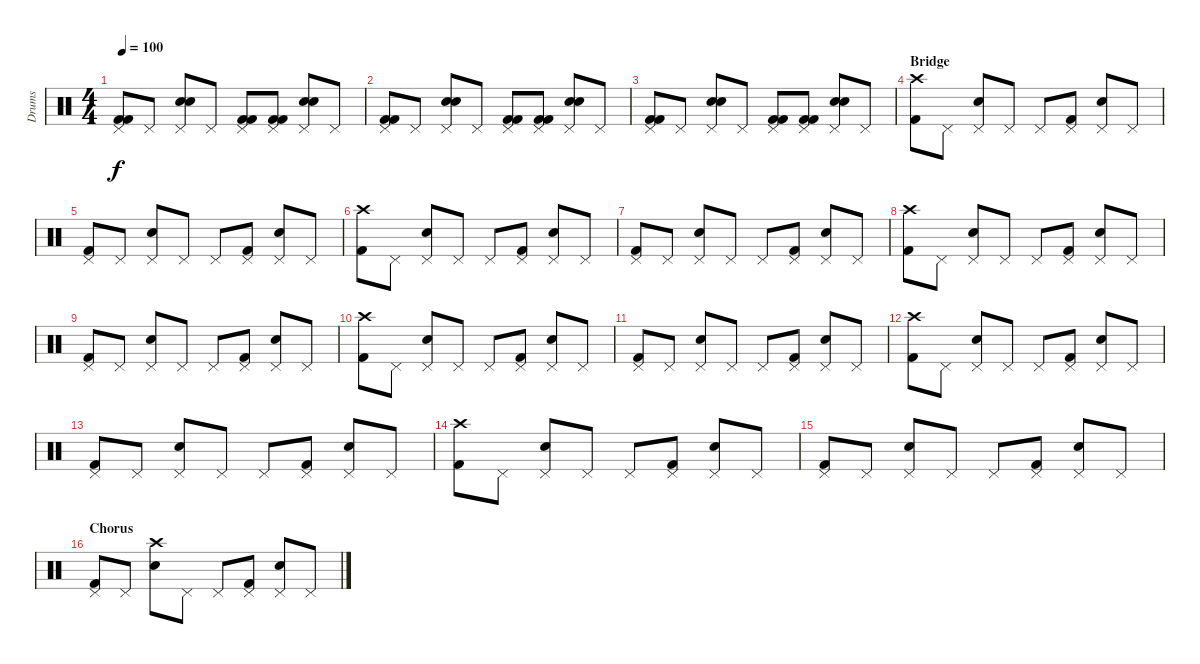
\track ("Drums" "Drums") {instrument percussion}
\staff {score}
\articulation defaults
\ts (4 4)
\tempo 100
\clef neutral
\ks c
("Pedal Hi-Hat (hit)" "Kick (hit) 2" "Kick (hit) 2").8{dy f} "Pedal Hi-Hat (hit)".8 ("Pedal Hi-Hat (hit)" "Snare (hit) 2" "Snare (hit) 2").8 "Pedal Hi-Hat (hit)".8 ("Pedal Hi-Hat (hit)" "Kick (hit) 2" "Kick (hit) 2").8 ("Pedal Hi-Hat (hit)" "Kick (hit) 2" "Kick (hit) 2").8 ("Pedal Hi-Hat (hit)" "Snare (hit) 2" "Snare (hit) 2").8 "Pedal Hi-Hat (hit)".8 |
("Pedal Hi-Hat (hit)" "Kick (hit) 2" "Kick (hit) 2").8 "Pedal Hi-Hat (hit)".8 ("Pedal Hi-Hat (hit)" "Snare (hit) 2" "Snare (hit) 2").8 "Pedal Hi-Hat (hit)".8 ("Pedal Hi-Hat (hit)" "Kick (hit) 2" "Kick (hit) 2").8 ("Pedal Hi-Hat (hit)" "Kick (hit) 2" "Kick (hit) 2").8 ("Pedal Hi-Hat (hit)" "Snare (hit) 2" "Snare (hit) 2").8 "Pedal Hi-Hat (hit)".8 |
("Pedal Hi-Hat (hit)" "Kick (hit) 2" "Kick (hit) 2").8 "Pedal Hi-Hat (hit)".8 ("Pedal Hi-Hat (hit)" "Snare (hit) 2" "Snare (hit) 2").8 "Pedal Hi-Hat (hit)".8 ("Pedal Hi-Hat (hit)" "Kick (hit) 2" "Kick (hit) 2").8 ("Pedal Hi-Hat (hit)" "Kick (hit) 2" "Kick (hit) 2").8 ("Pedal Hi-Hat (hit)" "Snare (hit) 2" "Snare (hit) 2").8 "Pedal Hi-Hat (hit)".8 |
\section ("" "Bridge")
("Crash high (hit)" "Kick (hit) 2").8 "Pedal Hi-Hat (hit)".8 ("Pedal Hi-Hat (hit)" "Snare (hit) 2").8 "Pedal Hi-Hat (hit)".8 "Pedal Hi-Hat (hit)".8 ("Pedal Hi-Hat (hit)" "Kick (hit) 2").8 ("Pedal Hi-Hat (hit)" "Snare (hit) 2").8 "Pedal Hi-Hat (hit)".8 |
("Pedal Hi-Hat (hit)" "Kick (hit) 2").8 "Pedal Hi-Hat (hit)".8 ("Pedal Hi-Hat (hit)" "Snare (hit) 2").8 "Pedal Hi-Hat (hit)".8 "Pedal Hi-Hat (hit)".8 ("Pedal Hi-Hat (hit)" "Kick (hit) 2").8 ("Pedal Hi-Hat (hit)" "Snare (hit) 2").8 "Pedal Hi-Hat (hit)".8 |
("Crash high (hit)" "Kick (hit) 2").8 "Pedal Hi-Hat (hit)".8 ("Pedal Hi-Hat (hit)" "Snare (hit) 2").8 "Pedal Hi-Hat (hit)".8 "Pedal Hi-Hat (hit)".8 ("Pedal Hi-Hat (hit)" "Kick (hit) 2").8 ("Pedal Hi-Hat (hit)" "Snare (hit) 2").8 "Pedal Hi-Hat (hit)".8 |
("Pedal Hi-Hat (hit)" "Kick (hit) 2").8 "Pedal Hi-Hat (hit)".8 ("Pedal Hi-Hat (hit)" "Snare (hit) 2").8 "Pedal Hi-Hat (hit)".8 "Pedal Hi-Hat (hit)".8 ("Pedal Hi-Hat (hit)" "Kick (hit) 2").8 ("Pedal Hi-Hat (hit)" "Snare (hit) 2").8 "Pedal Hi-Hat (hit)".8 |
("Crash high (hit)" "Kick (hit) 2").8 "Pedal Hi-Hat (hit)".8 ("Pedal Hi-Hat (hit)" "Snare (hit) 2").8 "Pedal Hi-Hat (hit)".8 "Pedal Hi-Hat (hit)".8 ("Pedal Hi-Hat (hit)" "Kick (hit) 2").8 ("Pedal Hi-Hat (hit)" "Snare (hit) 2").8 "Pedal Hi-Hat (hit)".8 |
("Pedal Hi-Hat (hit)" "Kick (hit) 2").8 "Pedal Hi-Hat (hit)".8 ("Pedal Hi-Hat (hit)" "Snare (hit) 2").8 "Pedal Hi-Hat (hit)".8 "Pedal Hi-Hat (hit)".8 ("Pedal Hi-Hat (hit)" "Kick (hit) 2").8 ("Pedal Hi-Hat (hit)" "Snare (hit) 2").8 "Pedal Hi-Hat (hit)".8 |
("Crash high (hit)" "Kick (hit) 2").8 "Pedal Hi-Hat (hit)".8 ("Pedal Hi-Hat (hit)" "Snare (hit) 2").8 "Pedal Hi-Hat (hit)".8 "Pedal Hi-Hat (hit)".8 ("Pedal Hi-Hat (hit)" "Kick (hit) 2").8 ("Pedal Hi-Hat (hit)" "Snare (hit) 2").8 "Pedal Hi-Hat (hit)".8 |
("Pedal Hi-Hat (hit)" "Kick (hit) 2").8 "Pedal Hi-Hat (hit)".8 ("Pedal Hi-Hat (hit)" "Snare (hit) 2").8 "Pedal Hi-Hat (hit)".8 "Pedal Hi-Hat (hit)".8 ("Pedal Hi-Hat (hit)" "Kick (hit) 2").8 ("Pedal Hi-Hat (hit)" "Snare (hit) 2").8 "Pedal Hi-Hat (hit)".8 |
("Crash high (hit)" "Kick (hit) 2").8 "Pedal Hi-Hat (hit)".8 ("Pedal Hi-Hat (hit)" "Snare (hit) 2").8 "Pedal Hi-Hat (hit)".8 "Pedal Hi-Hat (hit)".8 ("Pedal Hi-Hat (hit)" "Kick (hit) 2").8 ("Pedal Hi-Hat (hit)" "Snare (hit) 2").8 "Pedal Hi-Hat (hit)".8 |
("Pedal Hi-Hat (hit)" "Kick (hit) 2").8 "Pedal Hi-Hat (hit)".8 ("Pedal Hi-Hat (hit)" "Snare (hit) 2").8 "Pedal Hi-Hat (hit)".8 "Pedal Hi-Hat (hit)".8 ("Pedal Hi-Hat (hit)" "Kick (hit) 2").8 ("Pedal Hi-Hat (hit)" "Snare (hit) 2").8 "Pedal Hi-Hat (hit)".8 |
("Crash high (hit)" "Kick (hit) 2").8 "Pedal Hi-Hat (hit)".8 ("Pedal Hi-Hat (hit)" "Snare (hit) 2").8 "Pedal Hi-Hat (hit)".8 "Pedal Hi-Hat (hit)".8 ("Pedal Hi-Hat (hit)" "Kick (hit) 2").8 ("Pedal Hi-Hat (hit)" "Snare (hit) 2").8 "Pedal Hi-Hat (hit)".8 |
("Pedal Hi-Hat (hit)" "Kick (hit) 2").8 "Pedal Hi-Hat (hit)".8 ("Pedal Hi-Hat (hit)" "Snare (hit) 2").8 "Pedal Hi-Hat (hit)".8 "Pedal Hi-Hat (hit)".8 ("Pedal Hi-Hat (hit)" "Kick (hit) 2").8 ("Pedal Hi-Hat (hit)" "Snare (hit) 2").8 "Pedal Hi-Hat (hit)".8 |
\section ("" "Chorus")
("Pedal Hi-Hat (hit)" "Kick (hit) 2").8 "Pedal Hi-Hat (hit)".8 ("Crash high (hit)" "Snare (hit) 2").8 "Pedal Hi-Hat (hit)".8 "Pedal Hi-Hat (hit)".8 ("Pedal Hi-Hat (hit)" "Kick (hit) 2").8 ("Pedal Hi-Hat (hit)" "Snare (hit) 2").8 "Pedal Hi-Hat (hit)".8
